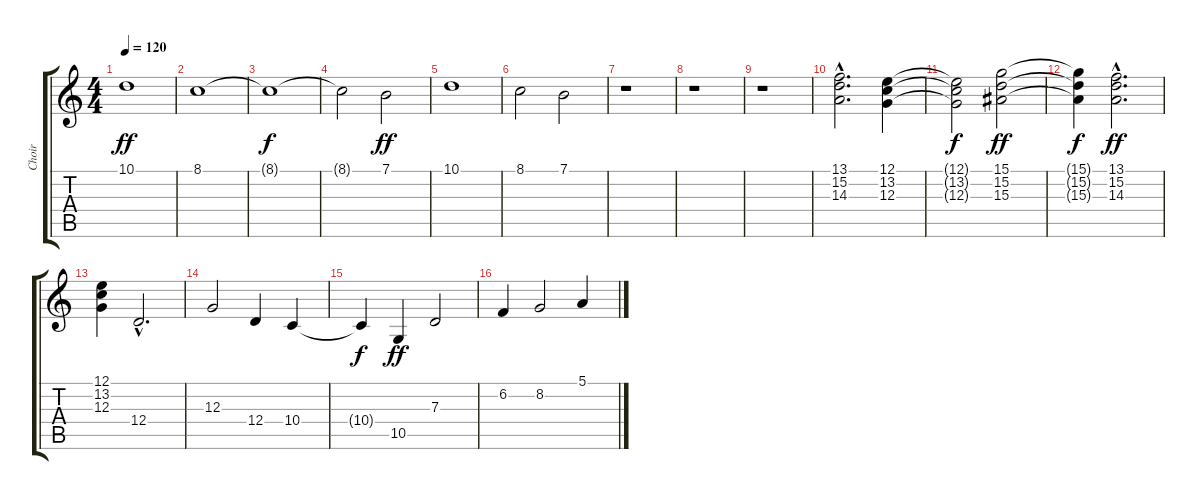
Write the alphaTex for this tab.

\track ("Choir" "Choir") {instrument choiraahs}
\staff {score tabs}
\tuning (E4 B3 G3 D3 A2 D2) {hide}
\ts (4 4)
\tempo 120
\clef g2
\ks c
10.1.1{dy ff} |
8.1.1 |
8.1{t}.1{dy f} |
8.1{t}.2 7.1.2{dy ff} |
10.1.1 |
8.1.2 7.1.2 |
r.1 |
r.1 |
r.1 |
(13.1{hac} 15.2{hac} 14.3{hac}).2{d} (12.1 13.2 12.3).4 |
(12.1{t} 13.2{t} 12.3{t}).2{dy f} (15.1 15.2 15.3).2{dy ff} |
(15.1{t} 15.2{t} 15.3{t}).4{dy f} (13.1{hac} 15.2{hac} 14.3{hac}).2{d dy ff} |
(12.1 13.2 12.3).4 12.4{hac}.2{d} |
12.3.2 12.4.4 10.4.4 |
10.4{t}.4{dy f} 10.5.4{dy ff} 7.3.2 |
6.2.4 8.2.2 5.1.4
